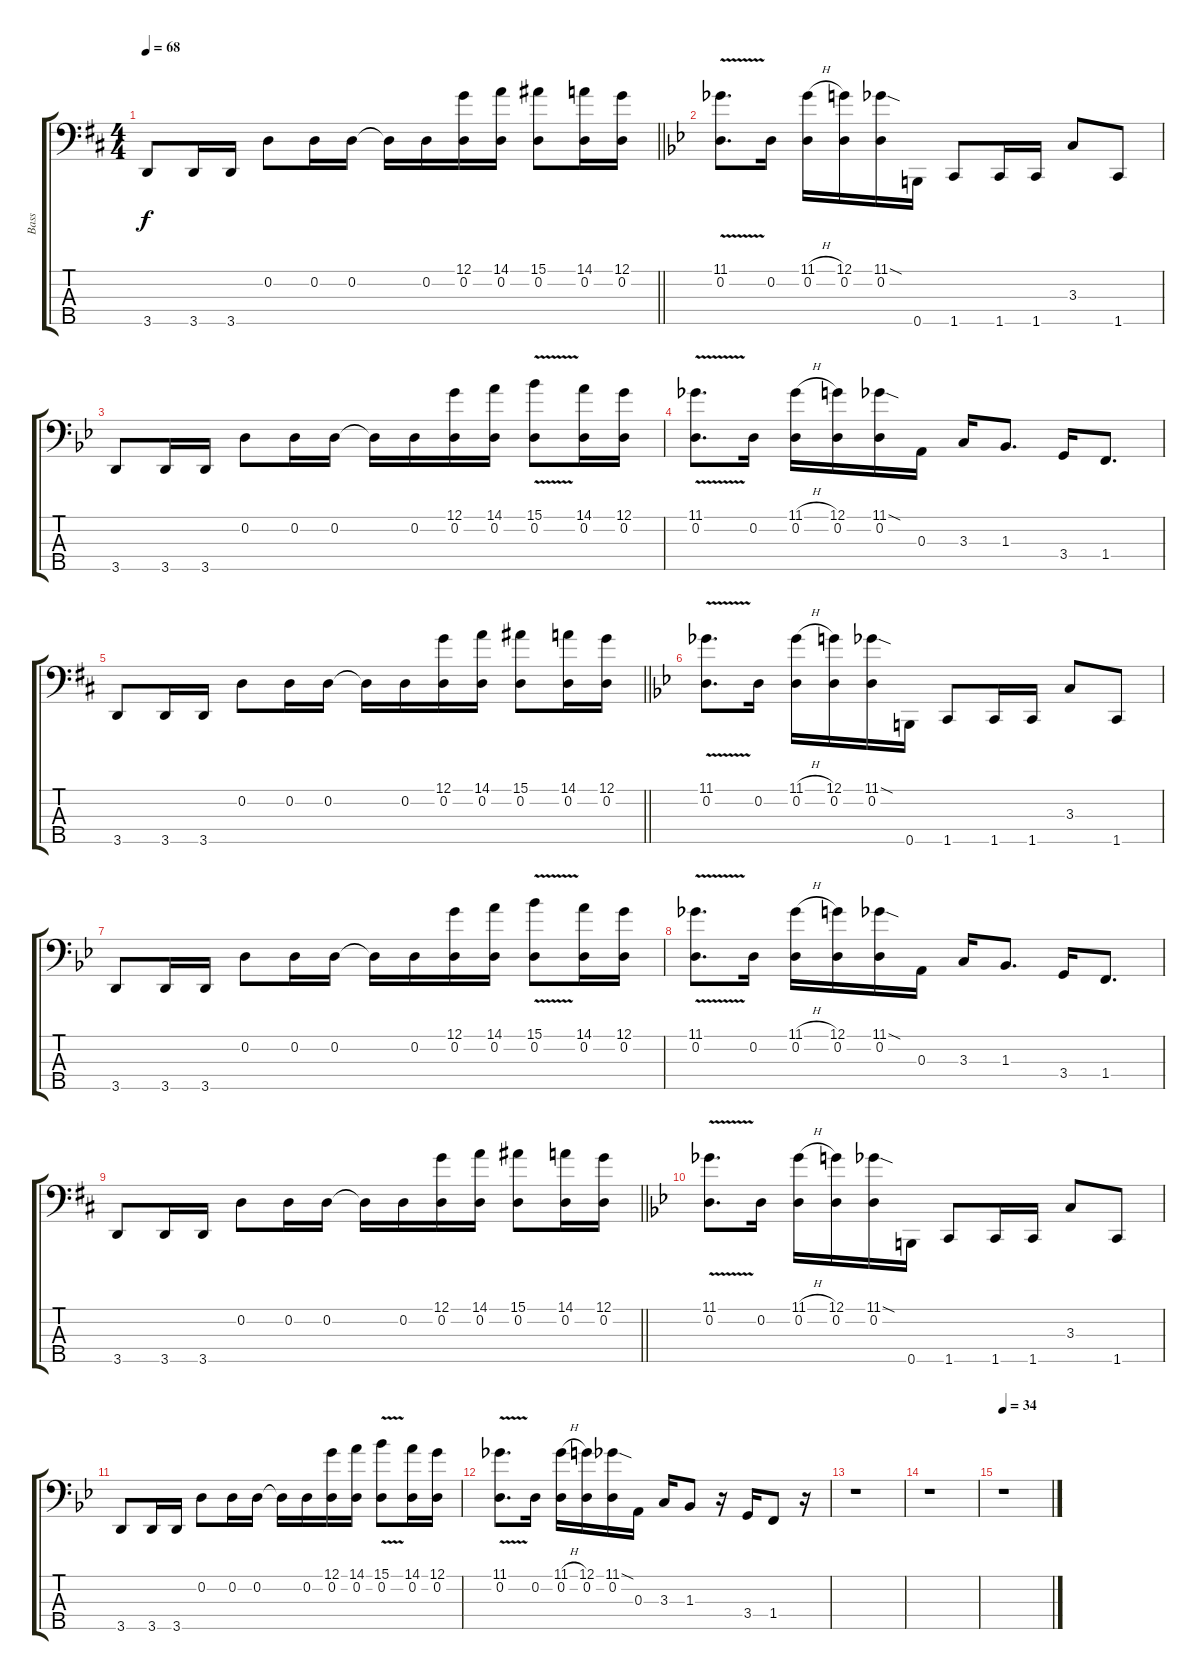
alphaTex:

\track ("Bass" "Bass") {instrument electricbassfinger}
\staff {score tabs}
\tuning (G2 D2 A1 E1 B0) {hide}
\ts (4 4)
\tempo 68
\clef f4
\barLineRight lightlight
\ks d
3.5.8{dy f} 3.5.16 3.5.16 0.2.8 0.2.16 0.2.16 0.2{t}.16 0.2.16 (12.1 0.2).16 (14.1 0.2).16 (15.1 0.2).8 (14.1 0.2).16 (12.1 0.2).16 |
\ks bb
(11.1{v} 0.2{v}).8{d} 0.2.16 (11.1{h} 0.2).16 (12.1 0.2).16 (11.1{sod} 0.2).16 0.5.16 1.5.8 1.5.16 1.5.16 3.3.8 1.5.8 |
3.5.8 3.5.16 3.5.16 0.2.8 0.2.16 0.2.16 0.2{t}.16 0.2.16 (12.1 0.2).16 (14.1 0.2).16 (15.1{v} 0.2{v}).8 (14.1 0.2).16 (12.1 0.2).16 |
(11.1{v} 0.2{v}).8{d} 0.2.16 (11.1{h} 0.2).16 (12.1 0.2).16 (11.1{sod} 0.2).16 0.3.16 3.3.16 1.3.8{d} 3.4.16 1.4.8{d} |
\barLineRight lightlight
\ks d
3.5.8 3.5.16 3.5.16 0.2.8 0.2.16 0.2.16 0.2{t}.16 0.2.16 (12.1 0.2).16 (14.1 0.2).16 (15.1 0.2).8 (14.1 0.2).16 (12.1 0.2).16 |
\ks bb
(11.1{v} 0.2{v}).8{d} 0.2.16 (11.1{h} 0.2).16 (12.1 0.2).16 (11.1{sod} 0.2).16 0.5.16 1.5.8 1.5.16 1.5.16 3.3.8 1.5.8 |
3.5.8 3.5.16 3.5.16 0.2.8 0.2.16 0.2.16 0.2{t}.16 0.2.16 (12.1 0.2).16 (14.1 0.2).16 (15.1{v} 0.2{v}).8 (14.1 0.2).16 (12.1 0.2).16 |
(11.1{v} 0.2{v}).8{d} 0.2.16 (11.1{h} 0.2).16 (12.1 0.2).16 (11.1{sod} 0.2).16 0.3.16 3.3.16 1.3.8{d} 3.4.16 1.4.8{d} |
\barLineRight lightlight
\ks d
3.5.8 3.5.16 3.5.16 0.2.8 0.2.16 0.2.16 0.2{t}.16 0.2.16 (12.1 0.2).16 (14.1 0.2).16 (15.1 0.2).8 (14.1 0.2).16 (12.1 0.2).16 |
\ks bb
(11.1{v} 0.2{v}).8{d} 0.2.16 (11.1{h} 0.2).16 (12.1 0.2).16 (11.1{sod} 0.2).16 0.5.16 1.5.8 1.5.16 1.5.16 3.3.8 1.5.8 |
3.5.8 3.5.16 3.5.16 0.2.8 0.2.16 0.2.16 0.2{t}.16 0.2.16 (12.1 0.2).16 (14.1 0.2).16 (15.1{v} 0.2{v}).8 (14.1 0.2).16 (12.1 0.2).16 |
(11.1{v} 0.2{v}).8{d} 0.2.16 (11.1{h} 0.2).16 (12.1 0.2).16 (11.1{sod} 0.2).16 0.3.16 3.3.16 1.3.8 r.16 3.4.16 1.4.8 r.16 |
r.1 |
r.1 |
\tempo 34
r.1
